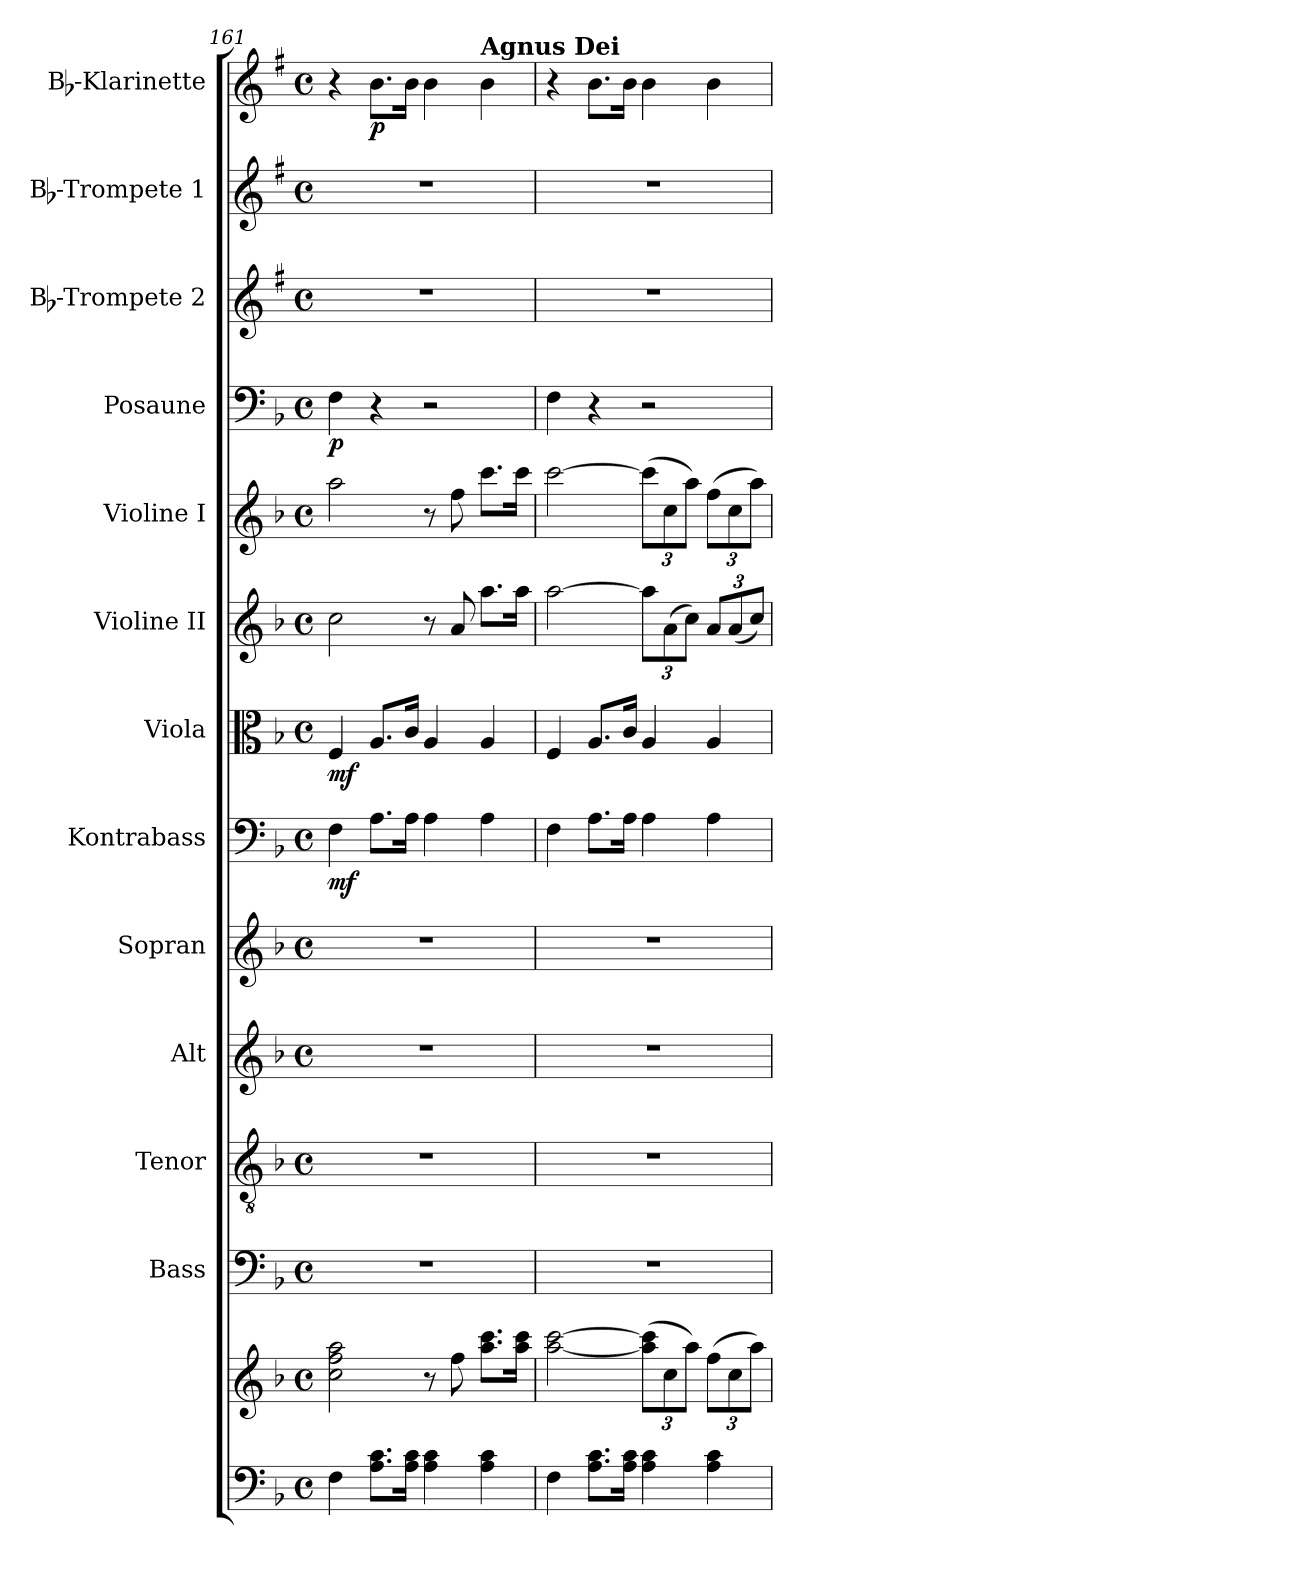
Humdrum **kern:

**kern	**kern	**kern	**kern	**kern	**kern	**kern	**dynam	**kern	**dynam	**kern	**kern	**kern	**dynam	**kern	**kern	**kern	**dynam
*part13	*part13	*part12	*part11	*part10	*part9	*part8	*part8	*part7	*part7	*part6	*part5	*part4	*part4	*part3	*part2	*part1	*part1
*staff14	*staff13	*staff12	*staff11	*staff10	*staff9	*staff8	*staff8	*staff7	*staff7	*staff6	*staff5	*staff4	*staff4	*staff3	*staff2	*staff1	*staff1
*	*	*I"Bass	*I"Tenor	*I"Alt	*I"Sopran	*I"Kontrabass	*	*I"Viola	*	*I"Violine II	*I"Violine I	*I"Posaune	*	*I"Bb-Trompete 2	*I"Bb-Trompete 1	*I"Bb-Klarinette	*
*	*	*I'B.	*I'T.	*I'A.	*I'S.	*I'Kb.	*	*I'Vla.	*	*I'Vl. II	*I'Vl. I	*I'Pos.	*	*I'Bb Trp. 2	*I'Bb Trp. 1	*I'Bb Kl.	*
*clefF4	*clefG2	*clefF4	*clefGv2	*clefG2	*clefG2	*clefF4	*	*clefC3	*	*clefG2	*clefG2	*clefF4	*	*clefG2	*clefG2	*clefG2	*
*	*	*	*	*	*	*ITrd7c12	*	*	*	*	*	*	*	*ITrd1c2	*ITrd1c2	*ITrd1c2	*
*k[b-]	*k[b-]	*k[b-]	*k[b-]	*k[b-]	*k[b-]	*k[b-]	*	*k[b-]	*	*k[b-]	*k[b-]	*k[b-]	*	*k[b-]	*k[b-]	*k[b-]	*
*F:	*F:	*F:	*F:	*F:	*F:	*F:	*	*F:	*	*F:	*F:	*F:	*	*F:	*F:	*F:	*
*M4/4	*M4/4	*M4/4	*M4/4	*M4/4	*M4/4	*M4/4	*	*M4/4	*	*M4/4	*M4/4	*M4/4	*	*M4/4	*M4/4	*M4/4	*
*met(c)	*met(c)	*met(c)	*met(c)	*met(c)	*met(c)	*met(c)	*	*met(c)	*	*met(c)	*met(c)	*met(c)	*	*met(c)	*met(c)	*met(c)	*
=161	=161	=161	=161	=161	=161	=161	=161	=161	=161	=161	=161	=161	=161	=161	=161	=161	=161
!	!	!	!	!	!	!	!LO:DY:b	!	!LO:DY:b	!	!	!	!LO:DY:b	!	!	!	!
4F\	2cc\ 2ff\ 2aa\	1r	1r	1r	1r	4FF\	mf	4F/	mf	2cc\	2aa\	4F\	p	1r	1r	4r	.
!	!	!	!	!	!	!	!	!	!	!	!	!	!	!	!	!	!LO:DY:b
8.A\ 8.c\L	.	.	.	.	.	8.AA\L	.	8.A/L	.	.	.	4r	.	.	.	8.a\L	p
16A\ 16c\Jk	.	.	.	.	.	16AA\Jk	.	16c/Jk	.	.	.	.	.	.	.	16a\Jk	.
4A\ 4c\	8r	.	.	.	.	4AA\	.	4A/	.	8r	8r	2r	.	.	.	4a\	.
.	8ff\	.	.	.	.	.	.	.	.	8a/	8ff\	.	.	.	.	.	.
!	!	!	!	!	!	!	!	!	!	!	!	!	!	!	!	!LO:TX:a:B:t=Agnus Dei	!
4A\ 4c\	8.aa\ 8.ccc\L	.	.	.	.	4AA\	.	4A/	.	8.aa\L	8.ccc\L	.	.	.	.	4a\	.
.	16aa\ 16ccc\Jk	.	.	.	.	.	.	.	.	16aa\Jk	16ccc\Jk	.	.	.	.	.	.
=162	=162	=162	=162	=162	=162	=162	=162	=162	=162	=162	=162	=162	=162	=162	=162	=162	=162
4F\	[2aa\ [2ccc\	1r	1r	1r	1r	4FF\	.	4F/	.	[2aa\	[2ccc\	4F\	.	1r	1r	4r	.
8.A\ 8.c\L	.	.	.	.	.	8.AA\L	.	8.A/L	.	.	.	4r	.	.	.	8.a\L	.
16A\ 16c\Jk	.	.	.	.	.	16AA\Jk	.	16c/Jk	.	.	.	.	.	.	.	16a\Jk	.
4A\ 4c\	(>12aa\] 12ccc\]L	.	.	.	.	4AA\	.	4A/	.	12aa\L]	(>12ccc\L]	2r	.	.	.	4a\	.
.	12cc\	.	.	.	.	.	.	.	.	(>12a\	12cc\	.	.	.	.	.	.
.	12aa\J)	.	.	.	.	.	.	.	.	12cc\J)	12aa\J)	.	.	.	.	.	.
4A\ 4c\	(>12ff\L	.	.	.	.	4AA\	.	4A/	.	12a/L	(>12ff\L	.	.	.	.	4a\	.
.	12cc\	.	.	.	.	.	.	.	.	(<12a/	12cc\	.	.	.	.	.	.
.	12aa\J)	.	.	.	.	.	.	.	.	12cc/J)	12aa\J)	.	.	.	.	.	.
=	=	=	=	=	=	=	=	=	=	=	=	=	=	=	=	=	=
*-	*-	*-	*-	*-	*-	*-	*-	*-	*-	*-	*-	*-	*-	*-	*-	*-	*-
